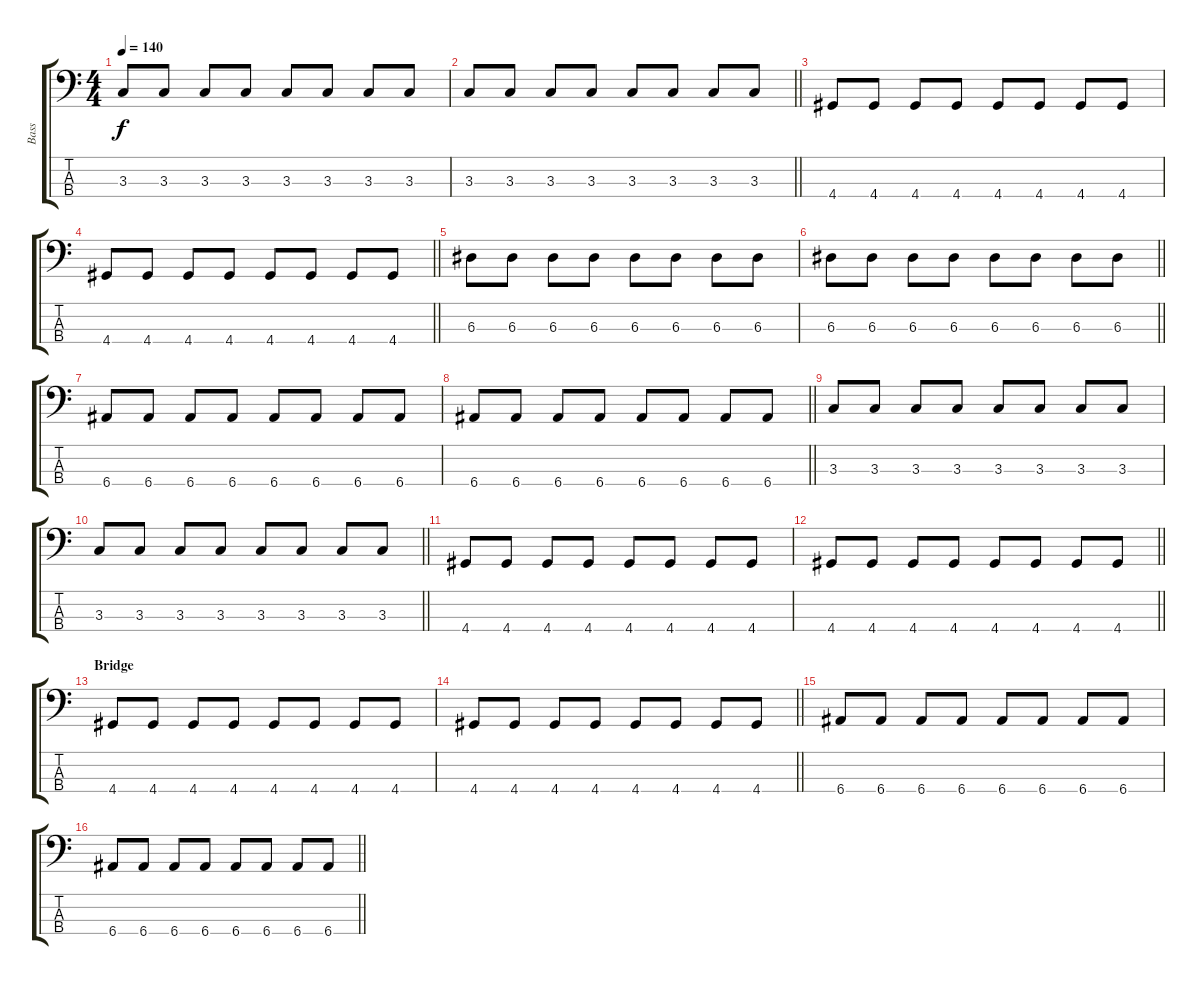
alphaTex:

\track ("Bass" "Bass") {instrument electricbasspick}
\staff {score tabs}
\tuning (G2 D2 A1 E1) {hide}
\ts (4 4)
\tempo 140
\clef f4
\ks c
3.3.8{dy f} 3.3.8 3.3.8 3.3.8 3.3.8 3.3.8 3.3.8 3.3.8 |
\barLineRight lightlight
3.3.8 3.3.8 3.3.8 3.3.8 3.3.8 3.3.8 3.3.8 3.3.8 |
4.4.8 4.4.8 4.4.8 4.4.8 4.4.8 4.4.8 4.4.8 4.4.8 |
\barLineRight lightlight
4.4.8 4.4.8 4.4.8 4.4.8 4.4.8 4.4.8 4.4.8 4.4.8 |
6.3.8 6.3.8 6.3.8 6.3.8 6.3.8 6.3.8 6.3.8 6.3.8 |
\barLineRight lightlight
6.3.8 6.3.8 6.3.8 6.3.8 6.3.8 6.3.8 6.3.8 6.3.8 |
6.4.8 6.4.8 6.4.8 6.4.8 6.4.8 6.4.8 6.4.8 6.4.8 |
\barLineRight lightlight
6.4.8 6.4.8 6.4.8 6.4.8 6.4.8 6.4.8 6.4.8 6.4.8 |
3.3.8 3.3.8 3.3.8 3.3.8 3.3.8 3.3.8 3.3.8 3.3.8 |
\barLineRight lightlight
3.3.8 3.3.8 3.3.8 3.3.8 3.3.8 3.3.8 3.3.8 3.3.8 |
4.4.8 4.4.8 4.4.8 4.4.8 4.4.8 4.4.8 4.4.8 4.4.8 |
\barLineRight lightlight
4.4.8 4.4.8 4.4.8 4.4.8 4.4.8 4.4.8 4.4.8 4.4.8 |
\section ("" "Bridge")
4.4.8 4.4.8 4.4.8 4.4.8 4.4.8 4.4.8 4.4.8 4.4.8 |
\barLineRight lightlight
4.4.8 4.4.8 4.4.8 4.4.8 4.4.8 4.4.8 4.4.8 4.4.8 |
6.4.8 6.4.8 6.4.8 6.4.8 6.4.8 6.4.8 6.4.8 6.4.8 |
\barLineRight lightlight
6.4.8 6.4.8 6.4.8 6.4.8 6.4.8 6.4.8 6.4.8 6.4.8
